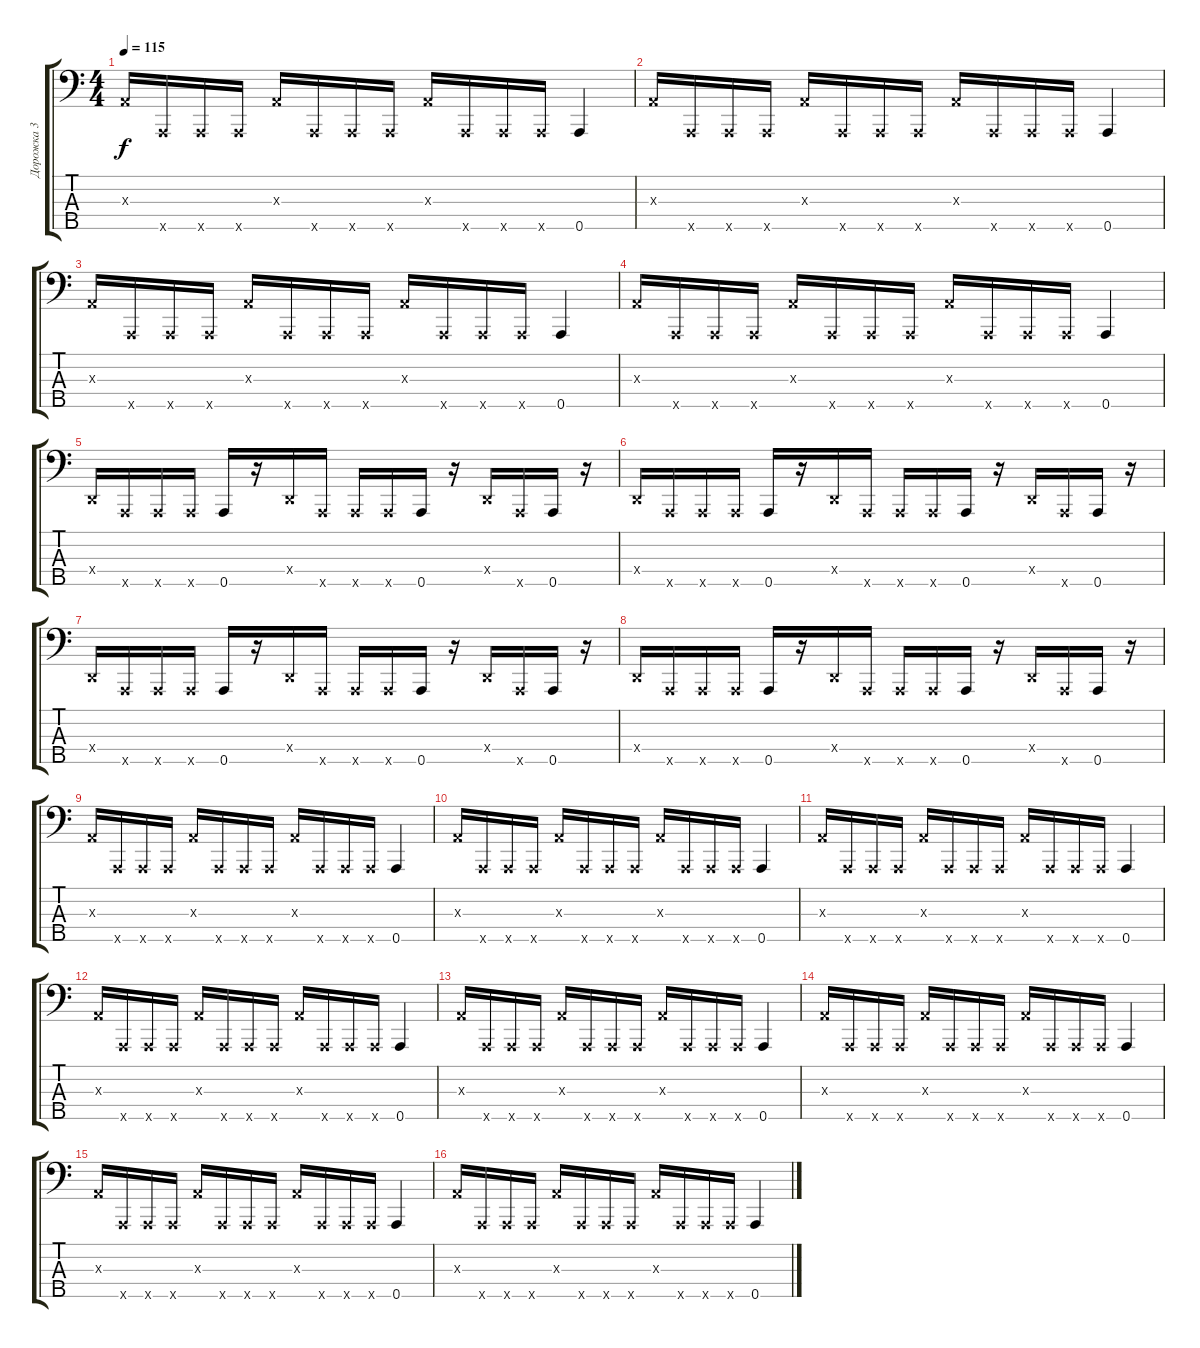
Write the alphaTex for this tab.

\track ("Дорожка 3" "Дорожка 3") {instrument slapbass1}
\staff {score tabs}
\tuning (F2 C2 G1 D1 A0) {hide}
\ts (4 4)
\tempo 115
\clef f4
\ks c
2.3{x}.16{dy f volume 16 instrument slapbass1} 0.5{x}.16 0.5{x}.16 0.5{x}.16 2.3{x}.16 0.5{x}.16 0.5{x}.16 0.5{x}.16 2.3{x}.16 0.5{x}.16 0.5{x}.16 0.5{x}.16 0.5.4{instrument slapbass1} |
2.3{x}.16{volume 16 instrument slapbass1} 0.5{x}.16 0.5{x}.16 0.5{x}.16 2.3{x}.16 0.5{x}.16 0.5{x}.16 0.5{x}.16 2.3{x}.16 0.5{x}.16 0.5{x}.16 0.5{x}.16 0.5.4{instrument slapbass1} |
2.3{x}.16{volume 16 instrument slapbass1} 0.5{x}.16 0.5{x}.16 0.5{x}.16 2.3{x}.16 0.5{x}.16 0.5{x}.16 0.5{x}.16 2.3{x}.16 0.5{x}.16 0.5{x}.16 0.5{x}.16 0.5.4{instrument slapbass1} |
2.3{x}.16{volume 16 instrument slapbass1} 0.5{x}.16 0.5{x}.16 0.5{x}.16 2.3{x}.16 0.5{x}.16 0.5{x}.16 0.5{x}.16 2.3{x}.16 0.5{x}.16 0.5{x}.16 0.5{x}.16 0.5.4{instrument slapbass1} |
0.4{x}.16{volume 16 instrument slapbass1} 0.5{x}.16 0.5{x}.16 0.5{x}.16 0.5.16 r.16 0.4{x}.16 0.5{x}.16 0.5{x}.16 0.5{x}.16 0.5.16 r.16 0.4{x}.16 0.5{x}.16 0.5.16 r.16 |
0.4{x}.16{volume 16 instrument slapbass1} 0.5{x}.16 0.5{x}.16 0.5{x}.16 0.5.16 r.16 0.4{x}.16 0.5{x}.16 0.5{x}.16 0.5{x}.16 0.5.16 r.16 0.4{x}.16 0.5{x}.16 0.5.16 r.16 |
0.4{x}.16{volume 16 instrument slapbass1} 0.5{x}.16 0.5{x}.16 0.5{x}.16 0.5.16 r.16 0.4{x}.16 0.5{x}.16 0.5{x}.16 0.5{x}.16 0.5.16 r.16 0.4{x}.16 0.5{x}.16 0.5.16 r.16 |
0.4{x}.16{volume 16 instrument slapbass1} 0.5{x}.16 0.5{x}.16 0.5{x}.16 0.5.16 r.16 0.4{x}.16 0.5{x}.16 0.5{x}.16 0.5{x}.16 0.5.16 r.16 0.4{x}.16 0.5{x}.16 0.5.16 r.16 |
2.3{x}.16{volume 16 instrument slapbass1} 0.5{x}.16 0.5{x}.16 0.5{x}.16 2.3{x}.16 0.5{x}.16 0.5{x}.16 0.5{x}.16 2.3{x}.16 0.5{x}.16 0.5{x}.16 0.5{x}.16 0.5.4{instrument slapbass1} |
2.3{x}.16{volume 16 instrument slapbass1} 0.5{x}.16 0.5{x}.16 0.5{x}.16 2.3{x}.16 0.5{x}.16 0.5{x}.16 0.5{x}.16 2.3{x}.16 0.5{x}.16 0.5{x}.16 0.5{x}.16 0.5.4{instrument slapbass1} |
2.3{x}.16{volume 16 instrument slapbass1} 0.5{x}.16 0.5{x}.16 0.5{x}.16 2.3{x}.16 0.5{x}.16 0.5{x}.16 0.5{x}.16 2.3{x}.16 0.5{x}.16 0.5{x}.16 0.5{x}.16 0.5.4{instrument slapbass1} |
2.3{x}.16{volume 16 instrument slapbass1} 0.5{x}.16 0.5{x}.16 0.5{x}.16 2.3{x}.16 0.5{x}.16 0.5{x}.16 0.5{x}.16 2.3{x}.16 0.5{x}.16 0.5{x}.16 0.5{x}.16 0.5.4{instrument slapbass1} |
2.3{x}.16{volume 16 instrument slapbass1} 0.5{x}.16 0.5{x}.16 0.5{x}.16 2.3{x}.16 0.5{x}.16 0.5{x}.16 0.5{x}.16 2.3{x}.16 0.5{x}.16 0.5{x}.16 0.5{x}.16 0.5.4{instrument slapbass1} |
2.3{x}.16{volume 16 instrument slapbass1} 0.5{x}.16 0.5{x}.16 0.5{x}.16 2.3{x}.16 0.5{x}.16 0.5{x}.16 0.5{x}.16 2.3{x}.16 0.5{x}.16 0.5{x}.16 0.5{x}.16 0.5.4{instrument slapbass1} |
2.3{x}.16{volume 16 instrument slapbass1} 0.5{x}.16 0.5{x}.16 0.5{x}.16 2.3{x}.16 0.5{x}.16 0.5{x}.16 0.5{x}.16 2.3{x}.16 0.5{x}.16 0.5{x}.16 0.5{x}.16 0.5.4{instrument slapbass1} |
2.3{x}.16{volume 16 instrument slapbass1} 0.5{x}.16 0.5{x}.16 0.5{x}.16 2.3{x}.16 0.5{x}.16 0.5{x}.16 0.5{x}.16 2.3{x}.16 0.5{x}.16 0.5{x}.16 0.5{x}.16 0.5.4{instrument slapbass1}
